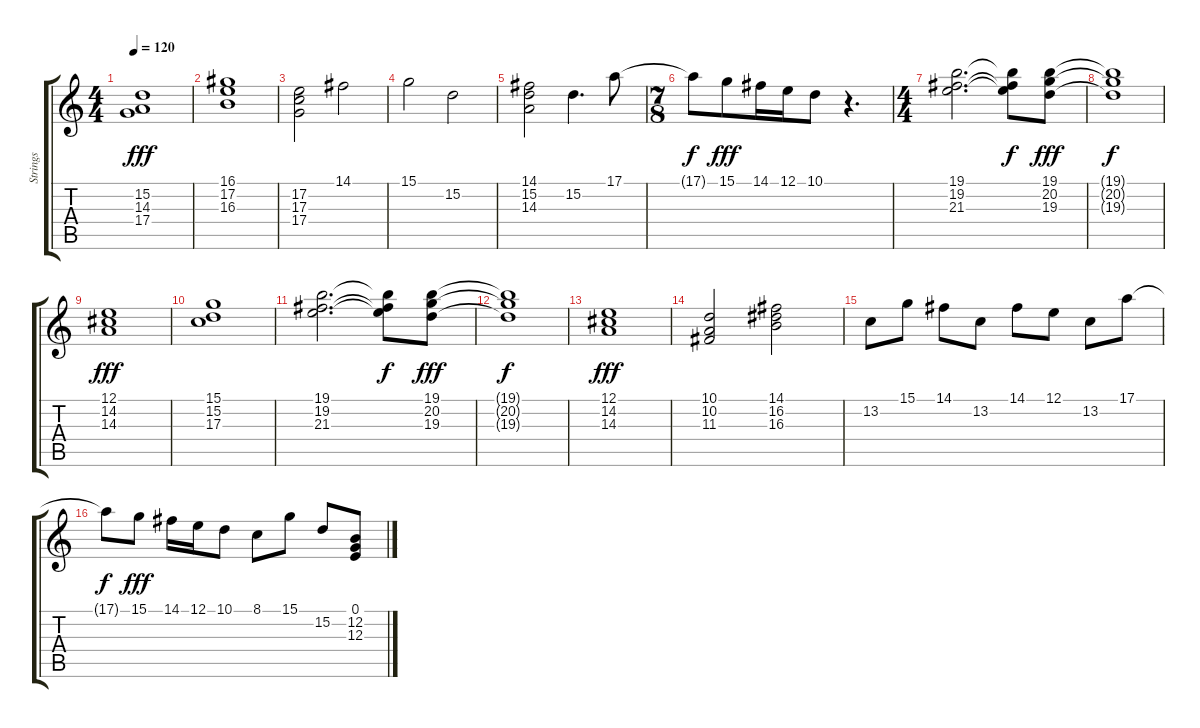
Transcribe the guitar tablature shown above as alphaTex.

\track ("Strings" "Strings") {instrument stringensemble1}
\staff {score tabs}
\tuning (E4 B3 G3 D3 A2 E2) {hide}
\ts (4 4)
\tempo 120
\clef g2
\ks c
(15.2 14.3 17.4).1{dy fff} |
(16.1 17.2 16.3).1 |
(17.2 17.3 17.4).2 14.1.2 |
15.1.2 15.2.2 |
(14.1 15.2 14.3).2 15.2.4{d} 17.1.8 |
\ts (7 8)
17.1{t}.8{dy f} 15.1.8{dy fff} 14.1.16 12.1.16 10.1.8 r.4{d} |
\ts (4 4)
(19.1 19.2 21.3).2{d} (19.1{t} 19.2{t} 21.3{t}).8{dy f} (19.1 20.2 19.3).8{dy fff} |
(19.1{t} 20.2{t} 19.3{t}).1{dy f} |
(12.1 14.2 14.3).1{dy fff} |
(15.1 15.2 17.3).1 |
(19.1 19.2 21.3).2{d} (19.1{t} 19.2{t} 21.3{t}).8{dy f} (19.1 20.2 19.3).8{dy fff} |
(19.1{t} 20.2{t} 19.3{t}).1{dy f} |
(12.1 14.2 14.3).1{dy fff} |
(10.1 10.2 11.3).2 (14.1 16.2 16.3).2 |
13.2.8 15.1.8 14.1.8 13.2.8 14.1.8 12.1.8 13.2.8 17.1.8 |
17.1{t}.8{dy f} 15.1.8{dy fff} 14.1.16 12.1.16 10.1.8 8.1.8 15.1.8 15.2.8 (0.1 12.2 12.3).8
